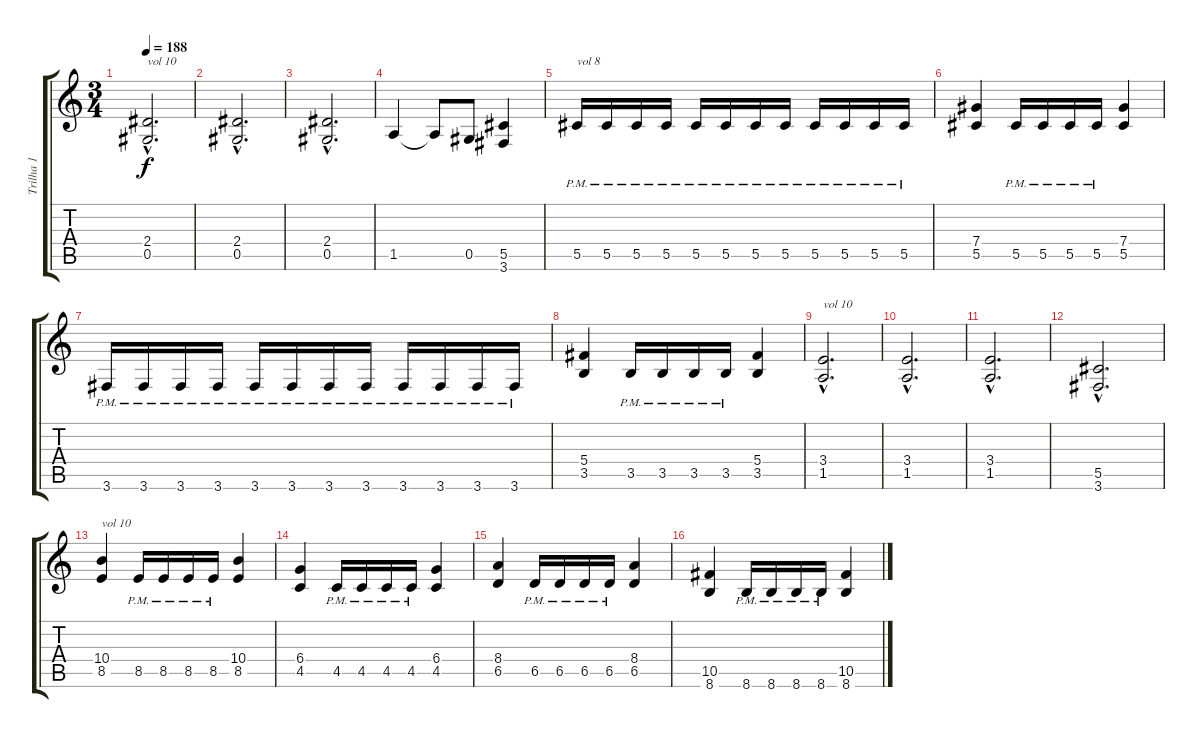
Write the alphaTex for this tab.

\track ("Trilha 1" "Trilha 1") {instrument overdrivenguitar}
\staff {score tabs}
\tuning (Eb4 Bb3 Gb3 Db3 Ab2 Eb2) {hide}
\ts (3 4)
\tempo 188
\clef g2
\ks c
(2.4{hac} 0.5{hac}).2{d txt "vol 10" dy f volume 10} |
(2.4{hac} 0.5{hac}).2{d} |
(2.4{hac} 0.5{hac}).2{d} |
1.5.4 1.5{t}.8 0.5.8 (5.5 3.6).4 |
5.5{pm}.16{txt "vol 8" volume 8} 5.5{pm}.16 5.5{pm}.16 5.5{pm}.16 5.5{pm}.16 5.5{pm}.16 5.5{pm}.16 5.5{pm}.16 5.5{pm}.16 5.5{pm}.16 5.5{pm}.16 5.5{pm}.16 |
(7.4 5.5).4 5.5{pm}.16 5.5{pm}.16 5.5{pm}.16 5.5{pm}.16 (7.4 5.5).4 |
3.6{pm}.16 3.6{pm}.16 3.6{pm}.16 3.6{pm}.16 3.6{pm}.16 3.6{pm}.16 3.6{pm}.16 3.6{pm}.16 3.6{pm}.16 3.6{pm}.16 3.6{pm}.16 3.6{pm}.16 |
(5.4 3.5).4 3.5{pm}.16 3.5{pm}.16 3.5{pm}.16 3.5{pm}.16 (5.4 3.5).4 |
(3.4{hac} 1.5{hac}).2{d txt "vol 10" volume 10} |
(3.4{hac} 1.5{hac}).2{d} |
(3.4{hac} 1.5{hac}).2{d} |
(5.5{hac} 3.6{hac}).2{d} |
(10.4 8.5).4{txt "vol 10" volume 10} 8.5{pm}.16 8.5{pm}.16 8.5{pm}.16 8.5{pm}.16 (10.4 8.5).4 |
(6.4 4.5).4 4.5{pm}.16 4.5{pm}.16 4.5{pm}.16 4.5{pm}.16 (6.4 4.5).4 |
(8.4 6.5).4 6.5{pm}.16 6.5{pm}.16 6.5{pm}.16 6.5{pm}.16 (8.4 6.5).4 |
(10.5 8.6).4 8.6{pm}.16 8.6{pm}.16 8.6{pm}.16 8.6{pm}.16 (10.5 8.6).4
